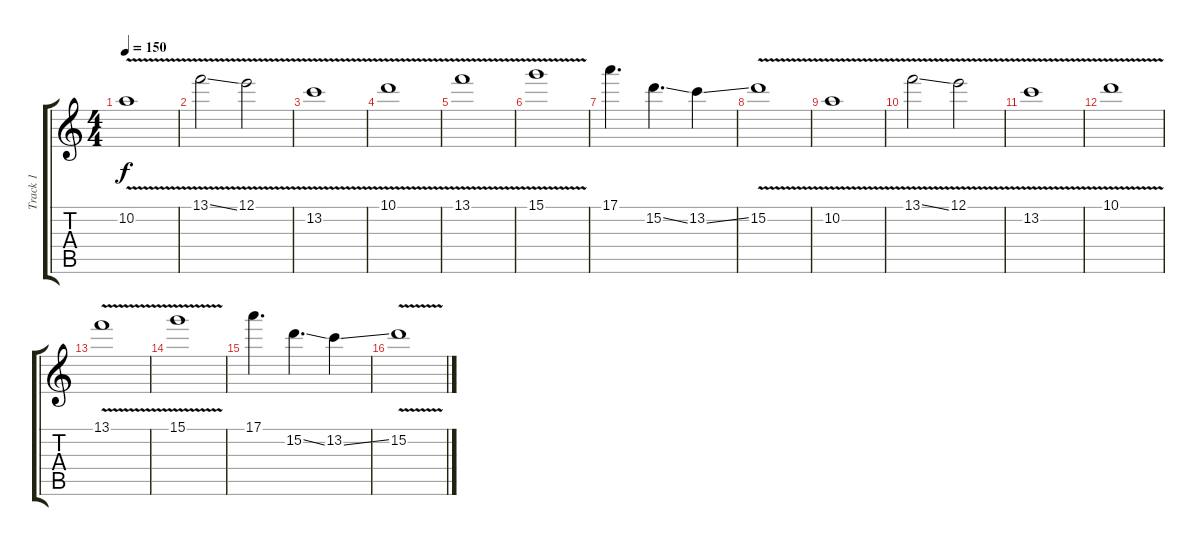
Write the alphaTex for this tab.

\track ("Track 1" "Track 1") {instrument distortionguitar}
\staff {score tabs}
\tuning (E4 B3 G3 D3 A2 D2) {hide}
\ts (4 4)
\tempo 150
\clef g2
\ks c
10.2{v}.1{dy f} |
13.1{v ss}.2 12.1{v}.2 |
13.2{v}.1 |
10.1{v}.1 |
13.1{v}.1 |
15.1{v}.1 |
17.1.4{d} 15.2{ss}.4{d} 13.2{ss}.4 |
15.2{v}.1 |
10.2{v}.1 |
13.1{v ss}.2 12.1{v}.2 |
13.2{v}.1 |
10.1{v}.1 |
13.1{v}.1 |
15.1{v}.1 |
17.1.4{d} 15.2{ss}.4{d} 13.2{ss}.4 |
15.2{v}.1
